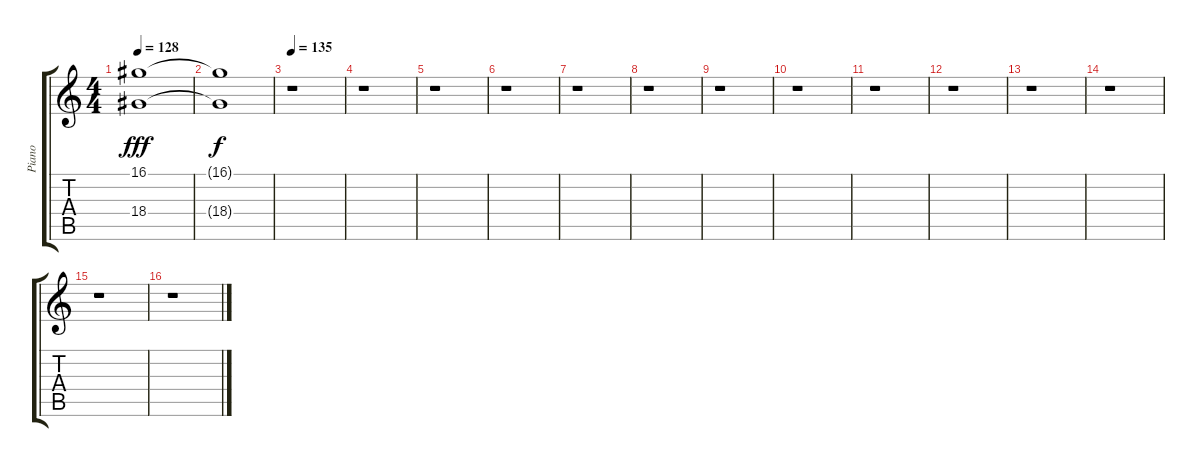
\track ("Piano" "Piano") {instrument acousticgrandpiano}
\staff {score tabs}
\tuning (E4 B3 G3 D3 A2 E2) {hide}
\ts (4 4)
\tempo 128
\clef g2
\ks c
(16.1 18.4).1{dy fff} |
(16.1{t} 18.4{t}).1{dy f} |
\tempo 135
r.1 |
r.1 |
r.1 |
r.1 |
r.1 |
r.1 |
r.1 |
r.1 |
r.1 |
r.1 |
r.1 |
r.1 |
r.1 |
r.1
